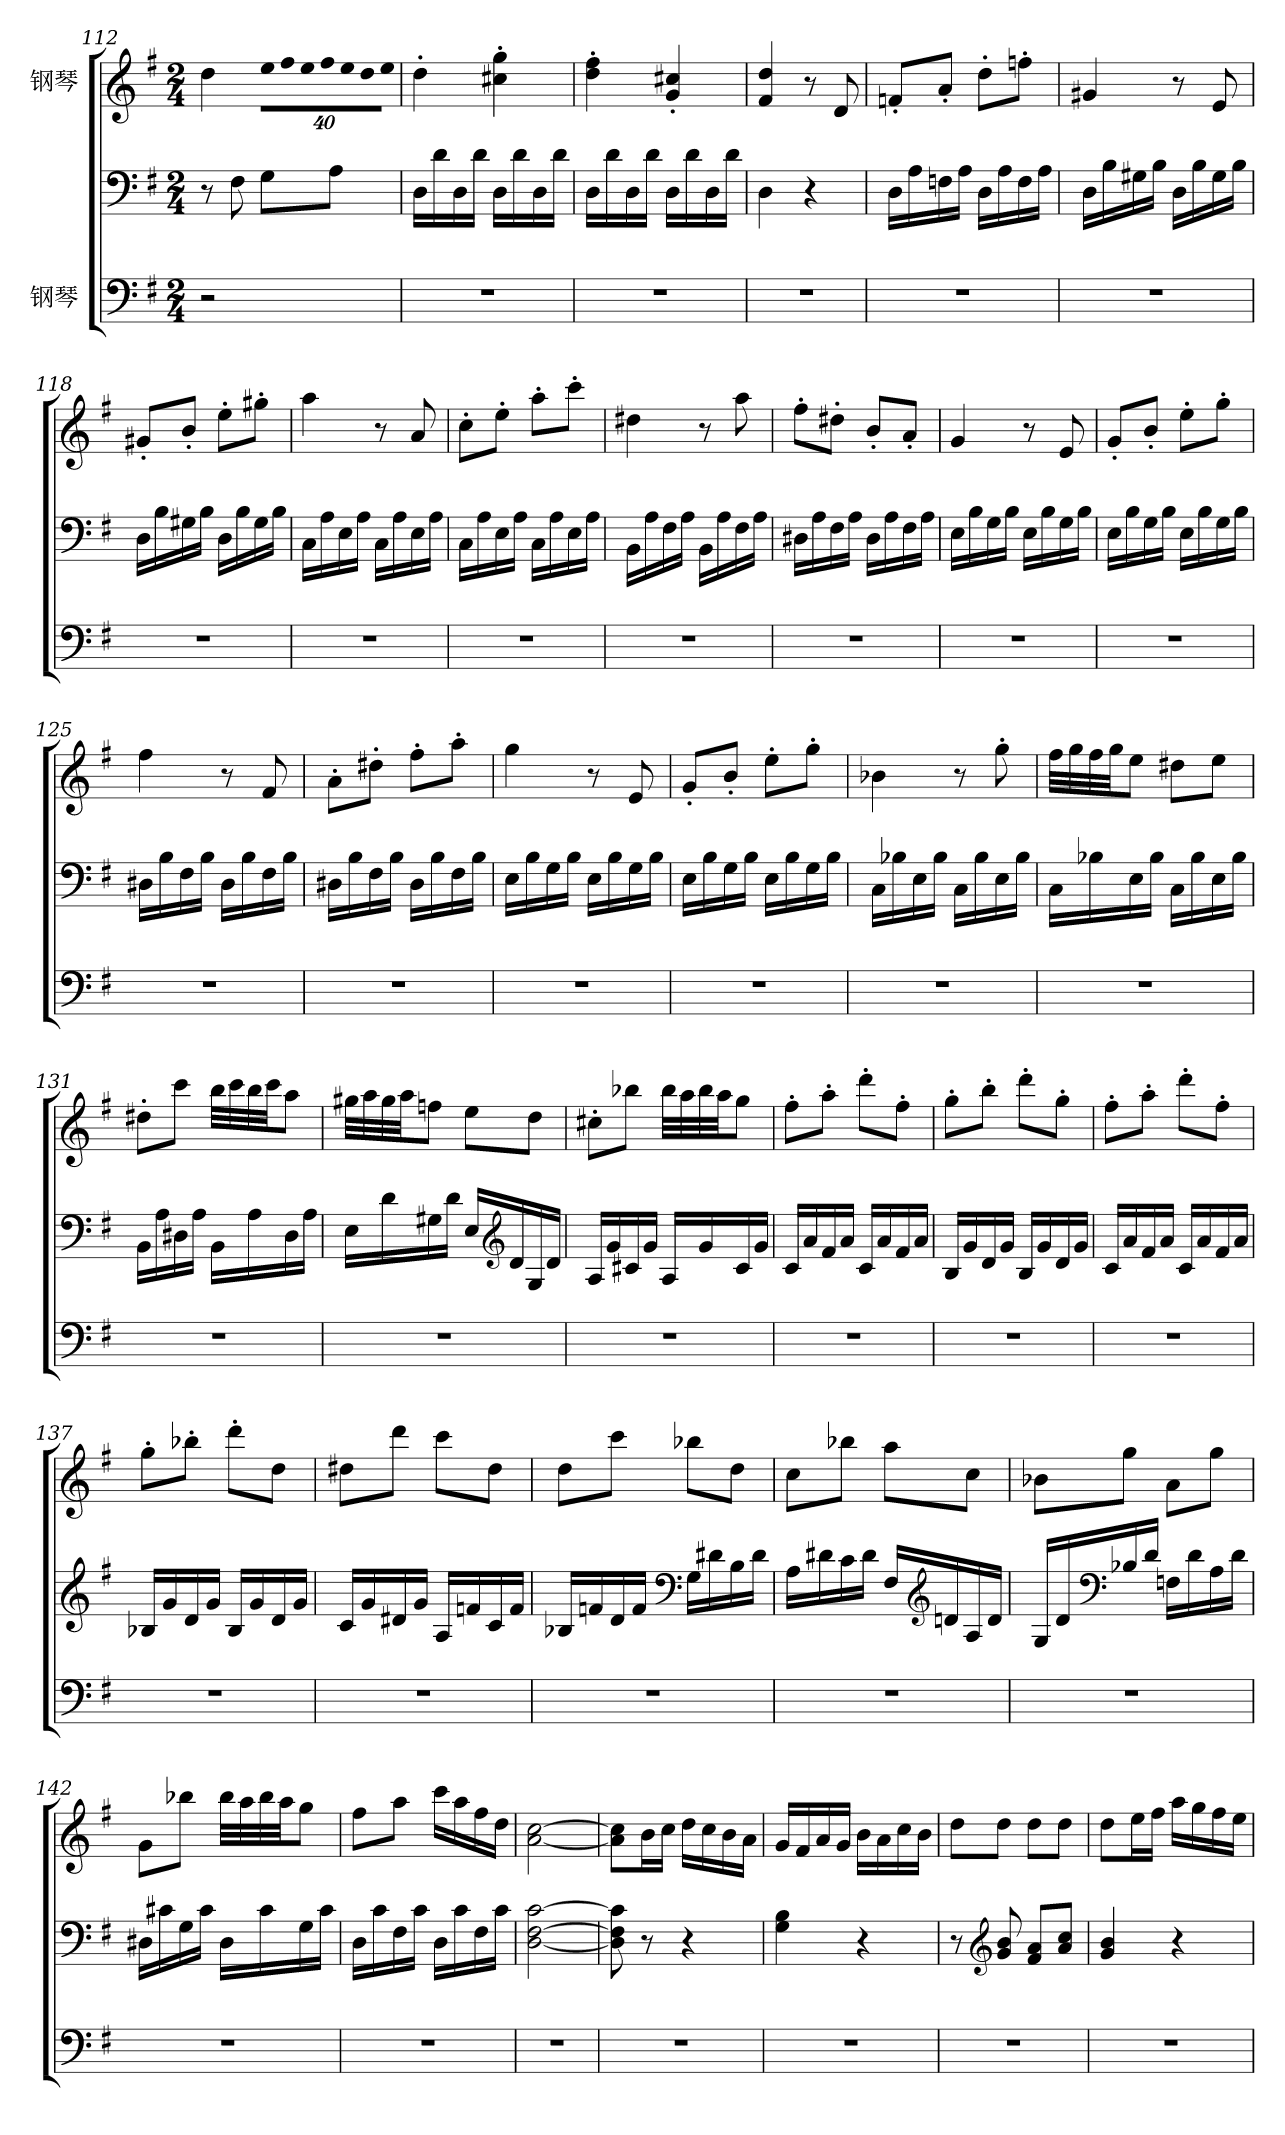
**kern	**kern	**kern
*part2	*part2	*part1
*staff3	*staff2	*staff1
*I"钢琴	*	*I"钢琴
*clefF4	*clefF4	*clefG2
*k[f#]	*k[f#]	*k[f#]
*M2/4	*M2/4	*M2/4
=112	=112	=112
2r	8r	4dd\
.	8F#\	.
*	*	*Xbrackettup
!	!	!LO:N:vis=32
.	8G\L	640%23ee\LLL
!	!	!LO:N:vis=32
.	.	640%23ff#\
!	!	!LO:N:vis=32
.	.	640%23ee\
!	!	!LO:N:vis=32
.	.	640%23ff#\
.	8A\J	.
!	!	!LO:N:vis=32
.	.	640%23ee\
!	!	!LO:N:vis=32
.	.	640%23dd\
!	!	!LO:N:vis=32
.	.	640%23ee\JJJ
640ryy	640ryy	.
!!LO:LB:g=z
=113	=113	=113
2r	16D\LL	4dd'\
.	16d\	.
.	16D\	.
.	16d\JJ	.
.	16D\LL	4cc#X\' 4gg\'
.	16d\	.
.	16D\	.
.	16d\JJ	.
=114	=114	=114
2r	16D\LL	4dd\' 4ff#\'
.	16d\	.
.	16D\	.
.	16d\JJ	.
.	16D\LL	4g/' 4cc#X/'
.	16d\	.
.	16D\	.
.	16d\JJ	.
=115	=115	=115
2r	4D\	4f#/ 4dd/
.	4r	8r
.	.	8d/
=116	=116	=116
2r	16D\LL	8fn'/L
.	16A\	.
.	16Fn\	8a'/J
.	16A\JJ	.
.	16D\LL	8dd'\L
.	16A\	.
.	16F\	8ffn'\J
.	16A\JJ	.
=117	=117	=117
2r	16D\LL	4g#X/
.	16B\	.
.	16G#X\	.
.	16B\JJ	.
.	16D\LL	8r
.	16B\	.
.	16G#\	8e/
.	16B\JJ	.
!!LO:LB:g=z
=118	=118	=118
2r	16D\LL	8g#X'/L
.	16B\	.
.	16G#X\	8b'/J
.	16B\JJ	.
.	16D\LL	8ee'\L
.	16B\	.
.	16G#\	8gg#X'\J
.	16B\JJ	.
=119	=119	=119
2r	16C\LL	4aa\
.	16A\	.
.	16E\	.
.	16A\JJ	.
.	16C\LL	8r
.	16A\	.
.	16E\	8a/
.	16A\JJ	.
=120	=120	=120
2r	16C\LL	8cc'\L
.	16A\	.
.	16E\	8ee'\J
.	16A\JJ	.
.	16C\LL	8aa'\L
.	16A\	.
.	16E\	8ccc'\J
.	16A\JJ	.
=121	=121	=121
2r	16BB\LL	4dd#X\
.	16A\	.
.	16F#\	.
.	16A\JJ	.
.	16BB\LL	8r
.	16A\	.
.	16F#\	8aa\
.	16A\JJ	.
!!LO:PB:g=z
=122	=122	=122
2r	16D#X\LL	8ff#'\L
.	16A\	.
.	16F#\	8dd#X'\J
.	16A\JJ	.
.	16D#\LL	8b'/L
.	16A\	.
.	16F#\	8a'/J
.	16A\JJ	.
=123	=123	=123
2r	16E\LL	4g/
.	16B\	.
.	16G\	.
.	16B\JJ	.
.	16E\LL	8r
.	16B\	.
.	16G\	8e/
.	16B\JJ	.
=124	=124	=124
2r	16E\LL	8g'/L
.	16B\	.
.	16G\	8b'/J
.	16B\JJ	.
.	16E\LL	8ee'\L
.	16B\	.
.	16G\	8gg'\J
.	16B\JJ	.
=125	=125	=125
2r	16D#X\LL	4ff#\
.	16B\	.
.	16F#\	.
.	16B\JJ	.
.	16D#\LL	8r
.	16B\	.
.	16F#\	8f#/
.	16B\JJ	.
!!LO:LB:g=z
=126	=126	=126
2r	16D#X\LL	8a'\L
.	16B\	.
.	16F#\	8dd#X'\J
.	16B\JJ	.
.	16D#\LL	8ff#'\L
.	16B\	.
.	16F#\	8aa'\J
.	16B\JJ	.
=127	=127	=127
2r	16E\LL	4gg\
.	16B\	.
.	16G\	.
.	16B\JJ	.
.	16E\LL	8r
.	16B\	.
.	16G\	8e/
.	16B\JJ	.
=128	=128	=128
2r	16E\LL	8g'/L
.	16B\	.
.	16G\	8b'/J
.	16B\JJ	.
.	16E\LL	8ee'\L
.	16B\	.
.	16G\	8gg'\J
.	16B\JJ	.
=129	=129	=129
2r	16C\LL	4b-X\
.	16B-X\	.
.	16E\	.
.	16B-\JJ	.
.	16C\LL	8r
.	16B-\	.
.	16E\	8gg'\
.	16B-\JJ	.
!!LO:LB:g=z
=130	=130	=130
2r	16C\LL	32ff#\LLL
.	.	32gg\
.	16B-X\	32ff#\
.	.	32gg\JJ
.	16E\	8ee\J
.	16B-\JJ	.
.	16C\LL	8dd#X\L
.	16B-\	.
.	16E\	8ee\J
.	16B-\JJ	.
=131	=131	=131
2r	16BB\LL	8dd#X'\L
.	16A\	.
.	16D#X\	8ccc\J
.	16A\JJ	.
.	16BB\LL	32bb\LLL
.	.	32ccc\
.	16A\	32bb\
.	.	32ccc\JJ
.	16D#\	8aa\J
.	16A\JJ	.
=132	=132	=132
2r	16E\LL	32gg#X\LLL
.	.	32aa\
.	16d\	32gg#\
.	.	32aa\JJ
.	16G#X\	8ffn\J
.	16d\JJ	.
.	16E/LL	8ee\L
*	*clefG2	*
.	16d/	.
.	16G#/	8dd\J
.	16d/JJ	.
!!LO:LB:g=z
=133	=133	=133
2r	16A/LL	8cc#X'\L
.	16g/	.
.	16c#X/	8bb-X\J
.	16g/JJ	.
.	16A/LL	32bb-\LLL
.	.	32aa\
.	16g/	32bb-\
.	.	32aa\JJ
.	16c#/	8gg\J
.	16g/JJ	.
=134	=134	=134
2r	16c/LL	8ff#'\L
.	16a/	.
.	16f#/	8aa'\J
.	16a/JJ	.
.	16c/LL	8ddd'\L
.	16a/	.
.	16f#/	8ff#'\J
.	16a/JJ	.
=135	=135	=135
2r	16B/LL	8gg'\L
.	16g/	.
.	16d/	8bb'\J
.	16g/JJ	.
.	16B/LL	8ddd'\L
.	16g/	.
.	16d/	8gg'\J
.	16g/JJ	.
=136	=136	=136
2r	16c/LL	8ff#'\L
.	16a/	.
.	16f#/	8aa'\J
.	16a/JJ	.
.	16c/LL	8ddd'\L
.	16a/	.
.	16f#/	8ff#'\J
.	16a/JJ	.
!!LO:PB:g=z
=137	=137	=137
2r	16B-X/LL	8gg'\L
.	16g/	.
.	16d/	8bb-X'\J
.	16g/JJ	.
.	16B-/LL	8ddd'\L
.	16g/	.
.	16d/	8dd\J
.	16g/JJ	.
=138	=138	=138
2r	16c/LL	8dd#X\L
.	16g/	.
.	16d#X/	8ddd\J
.	16g/JJ	.
.	16A/LL	8ccc\L
.	16fn/	.
.	16c/	8dd#\J
.	16f/JJ	.
=139	=139	=139
2r	16B-X/LL	8dd\L
.	16fn/	.
.	16d/	8ccc\J
.	16f/JJ	.
*	*clefF4	*
.	16G\LL	8bb-X\L
.	16d#X\	.
.	16B-\	8dd\J
.	16d#\JJ	.
!!LO:LB:g=z
=140	=140	=140
2r	16A\LL	8cc\L
.	16d#X\	.
.	16c\	8bb-X\J
.	16d#\JJ	.
.	16F#/LL	8aa\L
*	*clefG2	*
.	16dn/	.
.	16A/	8cc\J
.	16d/JJ	.
=141	=141	=141
2r	16G/LL	8b-X\L
.	16d/	.
*	*clefF4	*
.	16B-X/	8gg\J
.	16d/JJ	.
.	16Fn\LL	8a\L
.	16d\	.
.	16A\	8gg\J
.	16d\JJ	.
=142	=142	=142
2r	16D#X\LL	8g\L
.	16c#X\	.
.	16G\	8bb-X\J
.	16c#\JJ	.
.	16D#\LL	32bb-\LLL
.	.	32aa\
.	16c#\	32bb-\
.	.	32aa\JJ
.	16G\	8gg\J
.	16c#\JJ	.
!!LO:LB:g=z
=143	=143	=143
2r	16D\LL	8ff#\L
.	16c\	.
.	16F#\	8aa\J
.	16c\JJ	.
.	16D\LL	16ccc\LL
.	16c\	16aa\
.	16F#\	16ff#\
.	16c\JJ	16dd\JJ
=144	=144	=144
2r	[2D\ [2F#\ [2c\	[2a\ [2cc\
=145	=145	=145
2r	8D\] 8F#\] 8c\]	8a\] 8cc\]L
.	8r	16b\L
.	.	16cc\JJ
.	4r	16dd\LL
.	.	16cc\
.	.	16b\
.	.	16a\JJ
=146	=146	=146
2r	4G\ 4B\	16g/LL
.	.	16f#/
.	.	16a/
.	.	16g/JJ
.	4r	16b\LL
.	.	16a\
.	.	16cc\
.	.	16b\JJ
=147	=147	=147
2r	8r	8dd\L
*	*clefG2	*
.	8g/ 8b/	8dd\J
.	8f#/ 8a/L	8dd\L
.	8a/ 8cc/J	8dd\J
=148	=148	=148
2r	4g/ 4b/	8dd\L
.	.	16ee\L
.	.	16ff#\JJ
.	4r	16aa\LL
.	.	16gg\
.	.	16ff#\
.	.	16ee\JJ
=	=	=
*-	*-	*-
